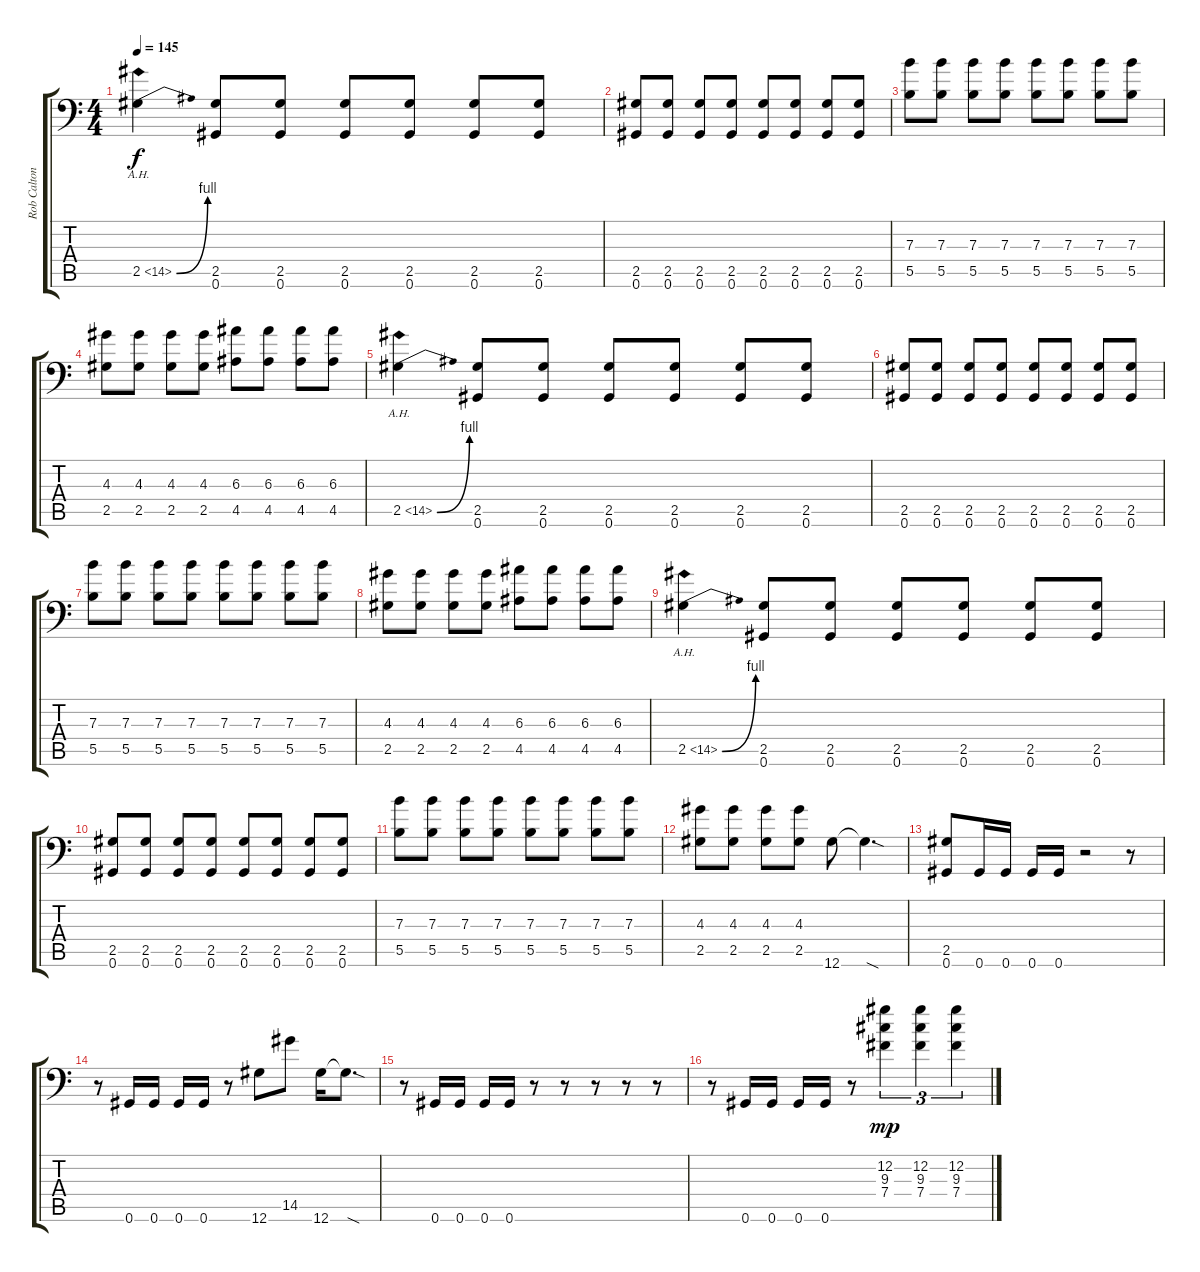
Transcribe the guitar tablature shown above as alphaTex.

\track ("Rob Calton" "Rob Calton") {instrument overdrivenguitar}
\staff {score tabs}
\tuning (Db4 Ab3 E3 B2 Gb2 Ab1) {hide}
\ts (4 4)
\tempo 145
\clef f4
\ks c
2.5{be (bend 0 0 60 4) ah 12}.4{dy f instrument guitarharmonics} (2.5 0.6).8{instrument overdrivenguitar} (2.5 0.6).8 (2.5 0.6).8 (2.5 0.6).8 (2.5 0.6).8 (2.5 0.6).8 |
(2.5 0.6).8 (2.5 0.6).8 (2.5 0.6).8 (2.5 0.6).8 (2.5 0.6).8 (2.5 0.6).8 (2.5 0.6).8 (2.5 0.6).8 |
(7.3 5.5).8 (7.3 5.5).8 (7.3 5.5).8 (7.3 5.5).8 (7.3 5.5).8 (7.3 5.5).8 (7.3 5.5).8 (7.3 5.5).8 |
(4.3 2.5).8 (4.3 2.5).8 (4.3 2.5).8 (4.3 2.5).8 (6.3 4.5).8 (6.3 4.5).8 (6.3 4.5).8 (6.3 4.5).8 |
2.5{be (bend 0 0 60 4) ah 12}.4{instrument guitarharmonics} (2.5 0.6).8{instrument overdrivenguitar} (2.5 0.6).8 (2.5 0.6).8 (2.5 0.6).8 (2.5 0.6).8 (2.5 0.6).8 |
(2.5 0.6).8 (2.5 0.6).8 (2.5 0.6).8 (2.5 0.6).8 (2.5 0.6).8 (2.5 0.6).8 (2.5 0.6).8 (2.5 0.6).8 |
(7.3 5.5).8 (7.3 5.5).8 (7.3 5.5).8 (7.3 5.5).8 (7.3 5.5).8 (7.3 5.5).8 (7.3 5.5).8 (7.3 5.5).8 |
(4.3 2.5).8 (4.3 2.5).8 (4.3 2.5).8 (4.3 2.5).8 (6.3 4.5).8 (6.3 4.5).8 (6.3 4.5).8 (6.3 4.5).8 |
2.5{be (bend 0 0 60 4) ah 12}.4{instrument guitarharmonics} (2.5 0.6).8{instrument overdrivenguitar} (2.5 0.6).8 (2.5 0.6).8 (2.5 0.6).8 (2.5 0.6).8 (2.5 0.6).8 |
(2.5 0.6).8 (2.5 0.6).8 (2.5 0.6).8 (2.5 0.6).8 (2.5 0.6).8 (2.5 0.6).8 (2.5 0.6).8 (2.5 0.6).8 |
(7.3 5.5).8 (7.3 5.5).8 (7.3 5.5).8 (7.3 5.5).8 (7.3 5.5).8 (7.3 5.5).8 (7.3 5.5).8 (7.3 5.5).8 |
(4.3 2.5).8 (4.3 2.5).8 (4.3 2.5).8 (4.3 2.5).8 12.6.8 12.6{sod t}.4{d} |
(2.5 0.6).8 0.6.16 0.6.16 0.6.16 0.6.16 r.2 r.8 |
r.8 0.6.16 0.6.16 0.6.16 0.6.16 r.8 12.6.8 14.5.8 12.6.16 12.6{sod t}.8{d} |
r.8 0.6.16 0.6.16 0.6.16 0.6.16 r.8 r.8 r.8 r.8 r.8 |
r.8 0.6.16 0.6.16 0.6.16 0.6.16 r.8 (12.2 9.3 7.4).4{tu (3 2) dy mp} (12.2 9.3 7.4).4{tu (3 2)} (12.2 9.3 7.4).4{tu (3 2)}
